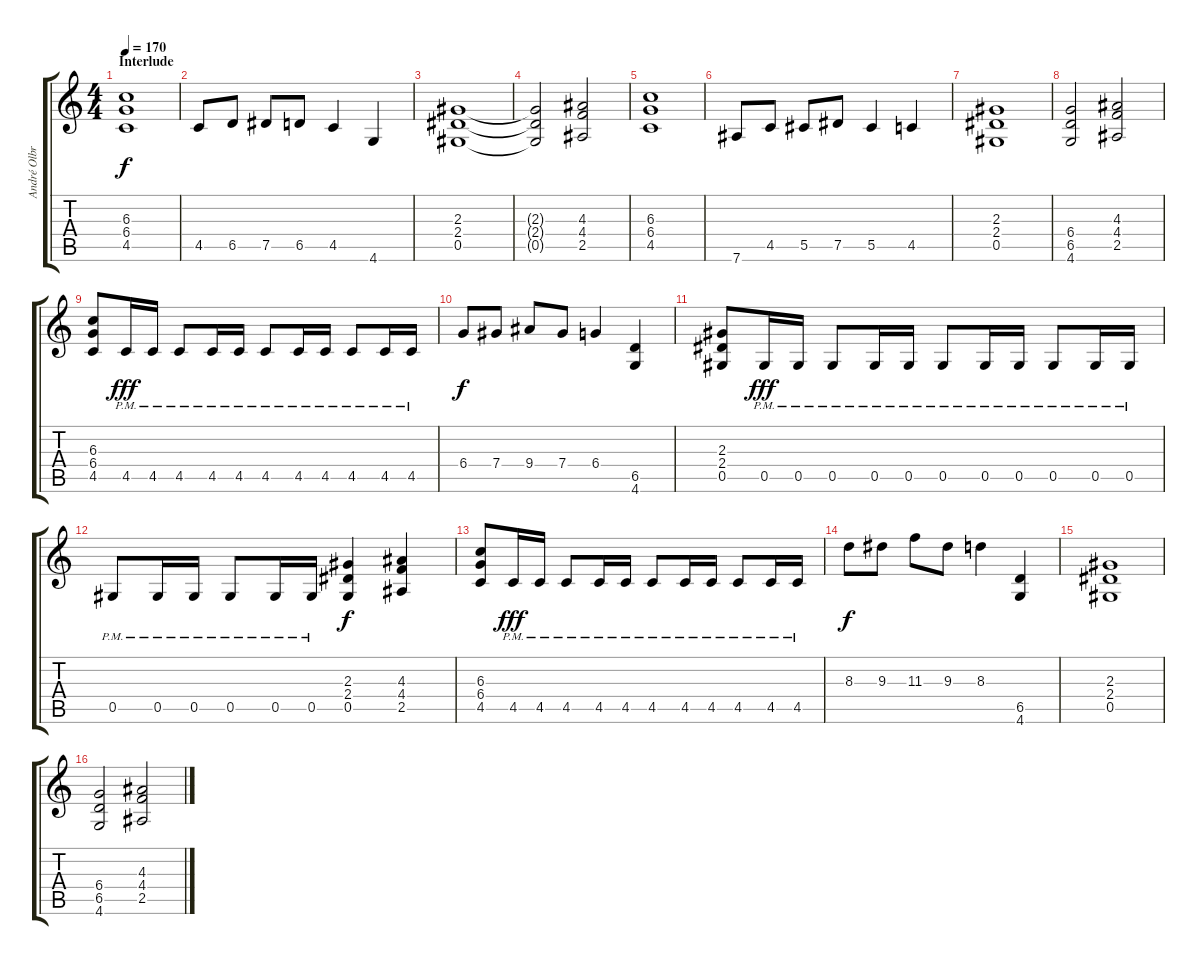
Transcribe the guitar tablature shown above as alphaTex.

\track ("André Olbrich" "André Olbr") {instrument overdrivenguitar}
\staff {score tabs}
\tuning (Eb4 Bb3 Gb3 Db3 Ab2 Eb2) {hide}
\ts (4 4)
\section ("" "Interlude")
\tempo 170
\clef g2
\ks c
(6.3 6.4 4.5).1{dy f} |
4.5.8 6.5.8 7.5.8 6.5.8 4.5.4 4.6.4 |
(2.3 2.4 0.5).1 |
(2.3{t} 2.4{t} 0.5{t}).2 (4.3 4.4 2.5).2 |
(6.3 6.4 4.5).1 |
7.6.8 4.5.8 5.5.8 7.5.8 5.5.4 4.5.4 |
(2.3 2.4 0.5).1 |
(6.4 6.5 4.6).2 (4.3 4.4 2.5).2 |
(6.3 6.4 4.5).8 4.5{pm}.16{dy fff} 4.5{pm}.16 4.5{pm}.8 4.5{pm}.16 4.5{pm}.16 4.5{pm}.8 4.5{pm}.16 4.5{pm}.16 4.5{pm}.8 4.5{pm}.16 4.5{pm}.16 |
6.4.8{dy f} 7.4.8 9.4.8 7.4.8 6.4.4 (6.5 4.6).4 |
(2.3 2.4 0.5).8 0.5{pm}.16{dy fff} 0.5{pm}.16 0.5{pm}.8 0.5{pm}.16 0.5{pm}.16 0.5{pm}.8 0.5{pm}.16 0.5{pm}.16 0.5{pm}.8 0.5{pm}.16 0.5{pm}.16 |
0.5{pm}.8 0.5{pm}.16 0.5{pm}.16 0.5{pm}.8 0.5{pm}.16 0.5{pm}.16 (2.3 2.4 0.5).4{dy f} (4.3 4.4 2.5).4 |
(6.3 6.4 4.5).8 4.5{pm}.16{dy fff} 4.5{pm}.16 4.5{pm}.8 4.5{pm}.16 4.5{pm}.16 4.5{pm}.8 4.5{pm}.16 4.5{pm}.16 4.5{pm}.8 4.5{pm}.16 4.5{pm}.16 |
8.3.8{dy f} 9.3.8 11.3.8 9.3.8 8.3.4 (6.5 4.6).4 |
(2.3 2.4 0.5).1 |
(6.4 6.5 4.6).2 (4.3 4.4 2.5).2
